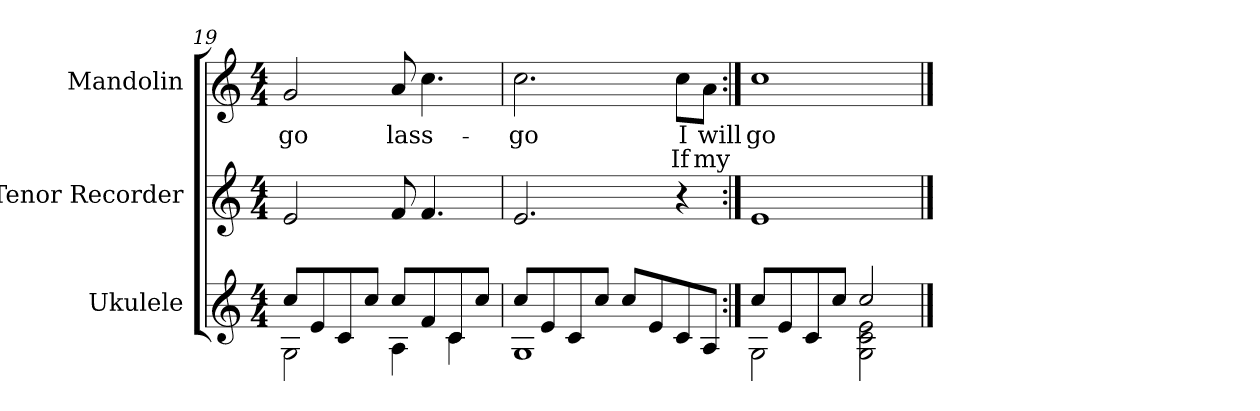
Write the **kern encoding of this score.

**kern	**kern	**kern	**text	**text
*part3	*part2	*part1	*part1	*part1
*staff3	*staff2	*staff1	*staff1	*staff1
*I"Ukulele	*I"Tenor Recorder	*I"Mandolin	*	*
*I'Uke.	*I'T. Rec.	*I'Mand.	*	*
!!LO:LB:g=z
*	*clefG2	*clefG2	*	*
*k[]	*k[]	*k[]	*	*
*C:	*C:	*C:	*	*
*M4/4	*M4/4	*M4/4	*	*
=19	=19	=19	=19	=19
*^	*	*	*	*
!	!	!	!	!LO:LY:b:color=#000000	!
8cci/L	2Gi\	2ei/	2gi/	go	.
8ei/	.	.	.	.	.
8ci/	.	.	.	.	.
8cci/J	.	.	.	.	.
!	!	!	!	!LO:LY:b:color=#000000	!
8cci/L	4Ai\	8fi/	8ai/	lass-	.
8fi/	.	4.fi/	4.cci\	.	.
8ci/	4ci\	.	.	.	.
8cci/J	.	.	.	.	.
=20	=20	=20	=20	=20	=20
!	!	!	!	!LO:LY:b:color=#000000	!
8cci/L	1Gi	2.ei/	2.cci\	go	.
8ei/	.	.	.	.	.
8ci/	.	.	.	.	.
8cci/J	.	.	.	.	.
8cci/L	.	.	.	.	.
8ei/	.	.	.	.	.
!	!	!	!	!LO:LY:b:color=#000000	!LO:LY:b:color=#000000
8ci/	.	4r	8cci\L	I	If
!	!	!	!	!LO:LY:b:color=#000000	!LO:LY:b:color=#000000
8Ai/J	.	.	8ai\J	will	my
=21:|!	=21:|!	=21:|!	=21:|!	=21:|!	=21:|!
!	!	!	!	!LO:LY:b:color=#000000	!
8cci/L	2Gi\	1ei	1cci	go	.
8ei/	.	.	.	.	.
8ci/	.	.	.	.	.
8cci/J	.	.	.	.	.
2cci/	2Gi\ 2ci 2ei	.	.	.	.
*v	*v	*	*	*	*
==	==	==	==	==
*-	*-	*-	*-	*-
